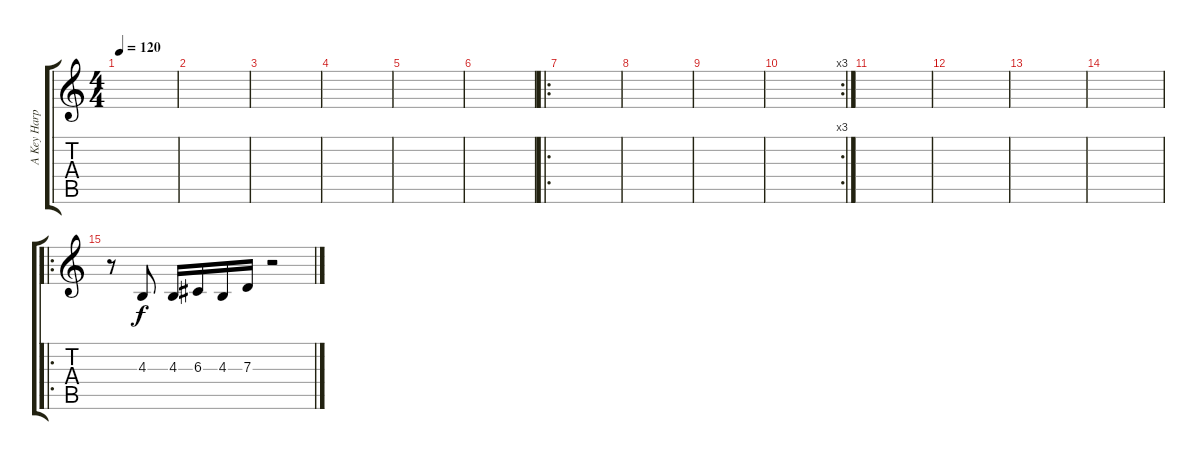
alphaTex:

\track ("A Key Harp" "A Key Harp") {instrument baritonesax}
\staff {score tabs}
\tuning (E4 B3 G3 D3 A2 E2) {hide}
\ts (4 4)
\tempo 120
\clef g2
\ks c
|
|
|
|
|
|
\ro
|
|
|
\rc 3
|
|
|
|
|
\ro
r.8 4.3.8 4.3.16 6.3.16 4.3.16 7.3.16 r.2
